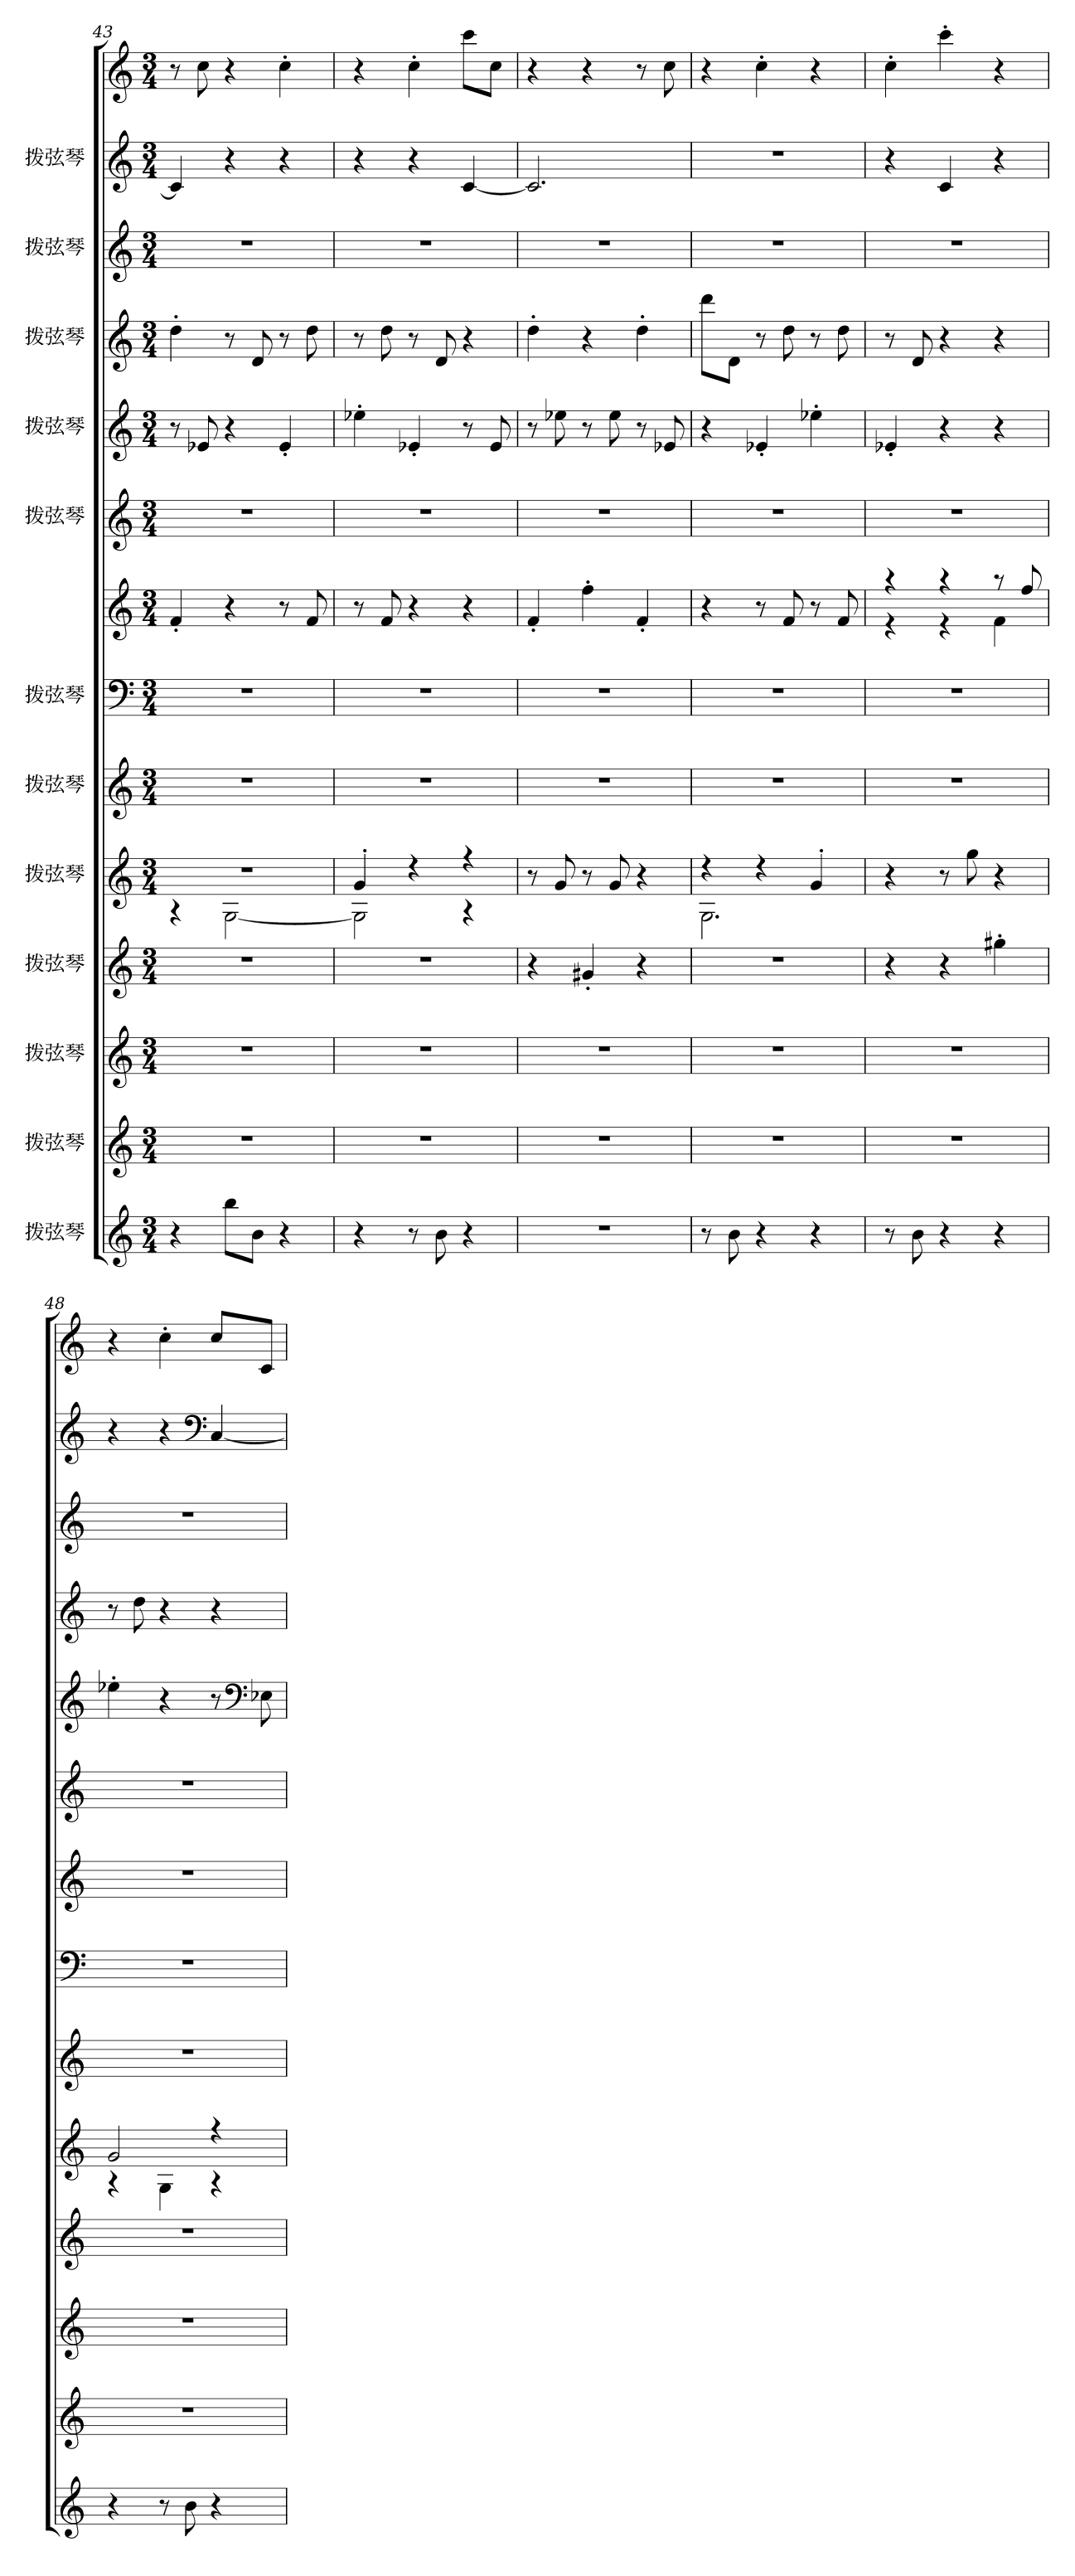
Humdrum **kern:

**kern	**kern	**kern	**kern	**kern	**kern	**kern	**kern	**kern	**kern	**kern	**kern	**kern	**kern
*part12	*part11	*part10	*part9	*part8	*part7	*part6	*part6	*part5	*part4	*part3	*part2	*part1	*part1
*staff14	*staff13	*staff12	*staff11	*staff10	*staff9	*staff8	*staff7	*staff6	*staff5	*staff4	*staff3	*staff2	*staff1
*I"拨弦琴	*I"拨弦琴	*I"拨弦琴	*I"拨弦琴	*I"拨弦琴	*I"拨弦琴	*I"拨弦琴	*	*I"拨弦琴	*I"拨弦琴	*I"拨弦琴	*I"拨弦琴	*I"拨弦琴	*
*clefG2	*clefG2	*clefG2	*clefG2	*clefG2	*clefG2	*clefF4	*clefG2	*clefG2	*clefG2	*clefG2	*clefG2	*clefG2	*clefG2
*k[]	*k[]	*k[]	*k[]	*k[]	*k[]	*k[]	*k[]	*k[]	*k[]	*k[]	*k[]	*k[]	*k[]
*M3/4	*M3/4	*M3/4	*M3/4	*M3/4	*M3/4	*M3/4	*M3/4	*M3/4	*M3/4	*M3/4	*M3/4	*M3/4	*M3/4
=43	=43	=43	=43	=43	=43	=43	=43	=43	=43	=43	=43	=43	=43
*	*	*	*	*^	*	*	*	*	*	*	*	*	*
4r	2.r	2.r	2.r	2.r	4r	2.r	2.r	4f'/	2.r	8r	4dd'\	2.r	4c/]	8r
.	.	.	.	.	.	.	.	.	.	8e-X/	.	.	.	8cc\
8bb\L	.	.	.	.	[2G\	.	.	4r	.	4r	8r	.	4r	4r
8b\J	.	.	.	.	.	.	.	.	.	.	8d/	.	.	.
4r	.	.	.	.	.	.	.	8r	.	4e-'/	8r	.	4r	4cc'\
.	.	.	.	.	.	.	.	8f/	.	.	8dd\	.	.	.
=44	=44	=44	=44	=44	=44	=44	=44	=44	=44	=44	=44	=44	=44	=44
4r	2.r	2.r	2.r	4g'/	2G\]	2.r	2.r	8r	2.r	4ee-X'\	8r	2.r	4r	4r
.	.	.	.	.	.	.	.	8f/	.	.	8dd\	.	.	.
8r	.	.	.	4r	.	.	.	4r	.	4e-X'/	8r	.	4r	4cc'\
8b\	.	.	.	.	.	.	.	.	.	.	8d/	.	.	.
4r	.	.	.	4r	4r	.	.	4r	.	8r	4r	.	[4c/	8ccc\L
.	.	.	.	.	.	.	.	.	.	8e-/	.	.	.	8cc\J
*	*	*	*	*v	*v	*	*	*	*	*	*	*	*	*
!!LO:PB:g=z
=45	=45	=45	=45	=45	=45	=45	=45	=45	=45	=45	=45	=45	=45
2.r	2.r	2.r	4r	8r	2.r	2.r	4f'/	2.r	8r	4dd'\	2.r	2.c/]	4r
.	.	.	.	8g/	.	.	.	.	8ee-X\	.	.	.	.
.	.	.	4g#X'/	8r	.	.	4ff'\	.	8r	4r	.	.	4r
.	.	.	.	8g/	.	.	.	.	8ee-\	.	.	.	.
.	.	.	4r	4r	.	.	4f'/	.	8r	4dd'\	.	.	8r
.	.	.	.	.	.	.	.	.	8e-X/	.	.	.	8cc\
=46	=46	=46	=46	=46	=46	=46	=46	=46	=46	=46	=46	=46	=46
*	*	*	*	*^	*	*	*	*	*	*	*	*	*
8r	2.r	2.r	2.r	4r	2.G\	2.r	2.r	4r	2.r	4r	8ddd\L	2.r	2.r	4r
8b\	.	.	.	.	.	.	.	.	.	.	8d\J	.	.	.
4r	.	.	.	4r	.	.	.	8r	.	4e-X'/	8r	.	.	4cc'\
.	.	.	.	.	.	.	.	8f/	.	.	8dd\	.	.	.
4r	.	.	.	4g'/	.	.	.	8r	.	4ee-X'\	8r	.	.	4r
.	.	.	.	.	.	.	.	8f/	.	.	8dd\	.	.	.
*	*	*	*	*v	*v	*	*	*	*	*	*	*	*	*
=47	=47	=47	=47	=47	=47	=47	=47	=47	=47	=47	=47	=47	=47
*	*	*	*	*	*	*	*^	*	*	*	*	*	*
8r	2.r	2.r	4r	4r	2.r	2.r	4r	4r	2.r	4e-X'/	8r	2.r	4r	4cc'\
8b\	.	.	.	.	.	.	.	.	.	.	8d/	.	.	.
4r	.	.	4r	8r	.	.	4r	4r	.	4r	4r	.	4c/	4ccc'\
.	.	.	.	8gg\	.	.	.	.	.	.	.	.	.	.
4r	.	.	4gg#X'\	4r	.	.	8r	4f\	.	4r	4r	.	4r	4r
.	.	.	.	.	.	.	8ff/	.	.	.	.	.	.	.
*	*	*	*	*	*	*	*v	*v	*	*	*	*	*	*
=48	=48	=48	=48	=48	=48	=48	=48	=48	=48	=48	=48	=48	=48
*	*	*	*	*^	*	*	*	*	*	*	*	*	*
4r	2.r	2.r	2.r	2g/	4r	2.r	2.r	2.r	2.r	4ee-X'\	8r	2.r	4r	4r
.	.	.	.	.	.	.	.	.	.	.	8dd\	.	.	.
8r	.	.	.	.	4G\	.	.	.	.	4r	4r	.	4r	4cc'\
8b\	.	.	.	.	.	.	.	.	.	.	.	.	.	.
*	*	*	*	*	*	*	*	*	*	*	*	*	*clefF4	*
4r	.	.	.	4r	4r	.	.	.	.	8r	4r	.	[4C/	8cc/L
*	*	*	*	*	*	*	*	*	*	*clefF4	*	*	*	*
.	.	.	.	.	.	.	.	.	.	8E-X\	.	.	.	8c/J
*	*	*	*	*v	*v	*	*	*	*	*	*	*	*	*
=	=	=	=	=	=	=	=	=	=	=	=	=	=
*-	*-	*-	*-	*-	*-	*-	*-	*-	*-	*-	*-	*-	*-
